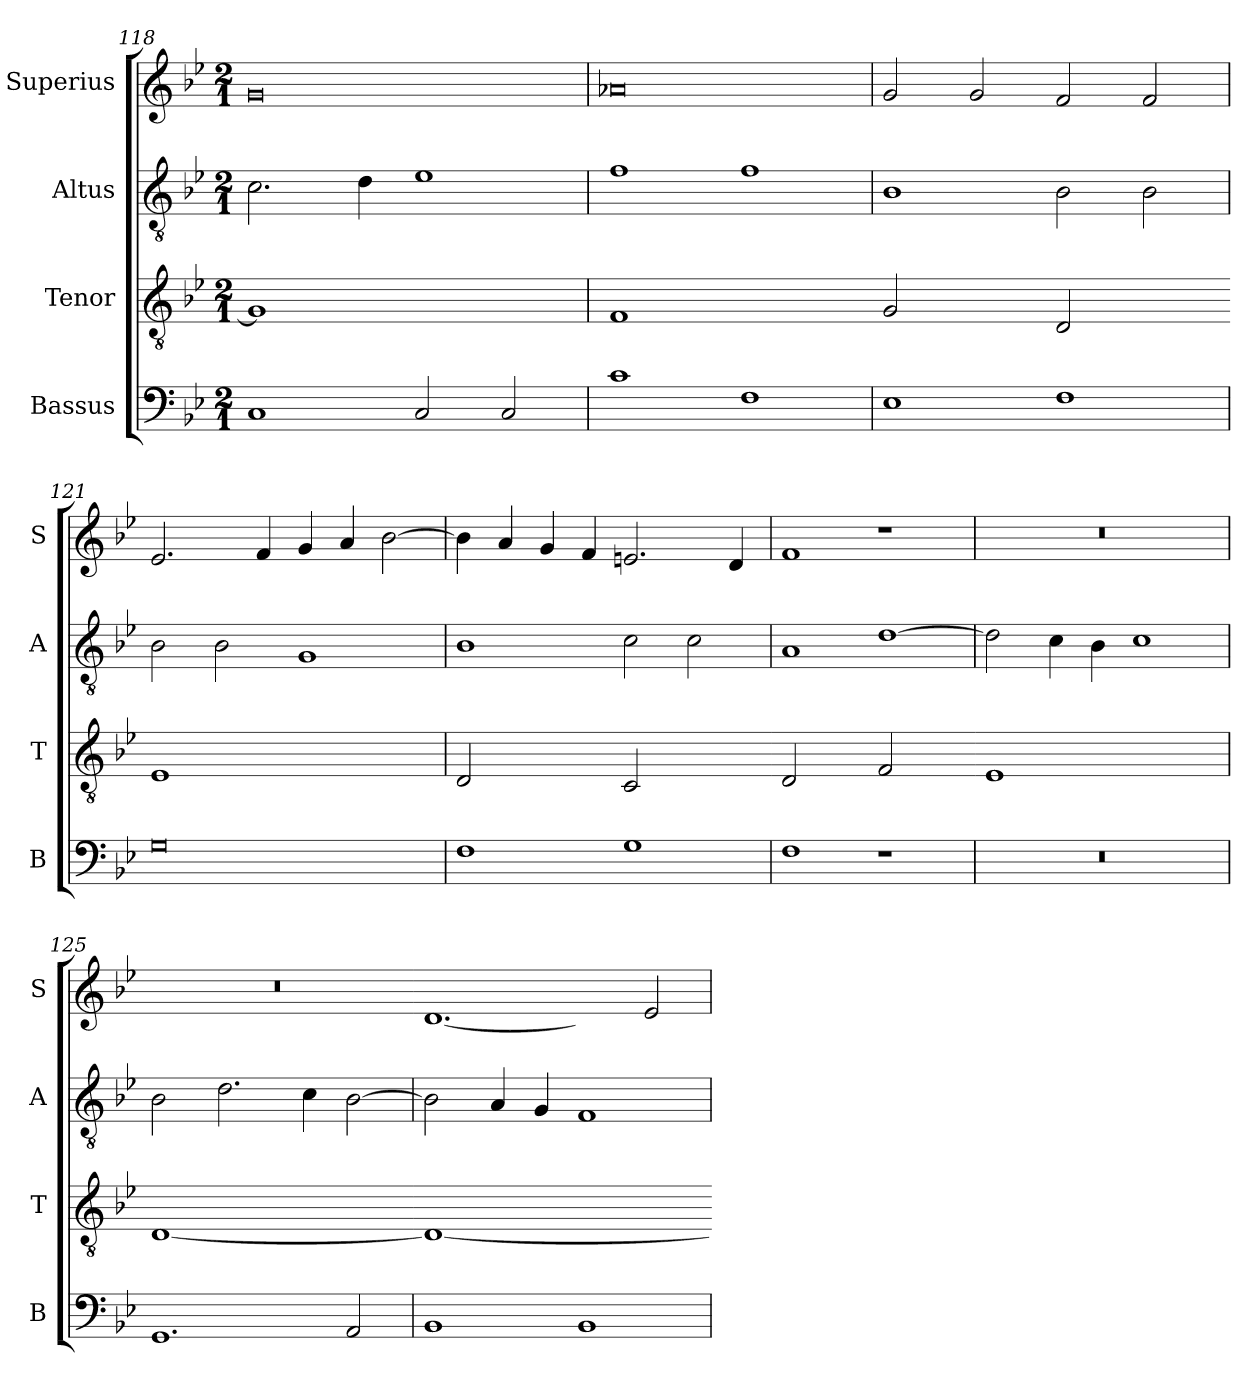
**kern	**kern	**kern	**kern
*part4	*part3	*part2	*part1
*staff4	*staff3	*staff2	*staff1
*I"Bassus	*I"Tenor	*I"Altus	*I"Superius
*I'B	*I'T	*I'A	*I'S
*clefF4	*clefGv2	*clefGv2	*clefG2
*k[b-e-]	*k[b-e-]	*k[b-e-]	*k[b-e-]
*M2/1	*M2/1	*M2/1	*M2/1
=118	=118	=118	=118
!	!LO:N:vis=1	!	!
1C	0G]	2.c\	0g
.	.	4d\	.
2C/	.	1e-	.
2C/	.	.	.
=119	=119	=119	=119
!	!LO:N:vis=1	!	!
1c	0F	1f	0a-X
1F	.	1f	.
=120	=120-	=120	=120
!	!LO:N:vis=2	!	!
1E-	1G	1B-	2g/
.	.	.	2g/
!	!LO:N:vis=2	!	!
1F	1D	2B-\	2f/
.	.	2B-\	2f/
=121	=121-	=121	=121
!	!LO:N:vis=1	!	!
0G	0E-	2B-\	2.e-/
.	.	2B-\	.
.	.	.	4f/
.	.	1G	4g/
.	.	.	4a/
.	.	.	[2b-\
=122	=122	=122	=122
!	!LO:N:vis=2	!	!
1F	1D	1B-	4b-\]
.	.	.	4a/
.	.	.	4g/
.	.	.	4f/
!	!LO:N:vis=2	!	!
1G	1C	2c\	2.en/
.	.	2c\	.
.	.	.	4d/
=123	=123-	=123	=123
!	!LO:N:vis=2	!	!
1F	1D	1A	1f
!	!LO:N:vis=2	!	!
1r	1F	[1d	1r
=124	=124-	=124	=124
!	!LO:N:vis=1	!	!
0r	0E-	2d\]	0r
.	.	4c\	.
.	.	4B-\	.
.	.	1c	.
=125	=125	=125	=125
!	!LO:N:vis=1	!	!
1.GG	[0D	2B-\	0r
.	.	2.d\	.
.	.	4c\	.
2AA/	.	[2B-\	.
=126	=126-	=126	=126
!	!LO:N:vis=1	!	!LO:N:vis=1.
1BB-	0D_	2B-\]	[1d
.	.	4A/	.
.	.	4G/	.
1BB-	.	1F	2d/yy]
.	.	.	2e-/
=	=-	=	=
*-	*-	*-	*-
